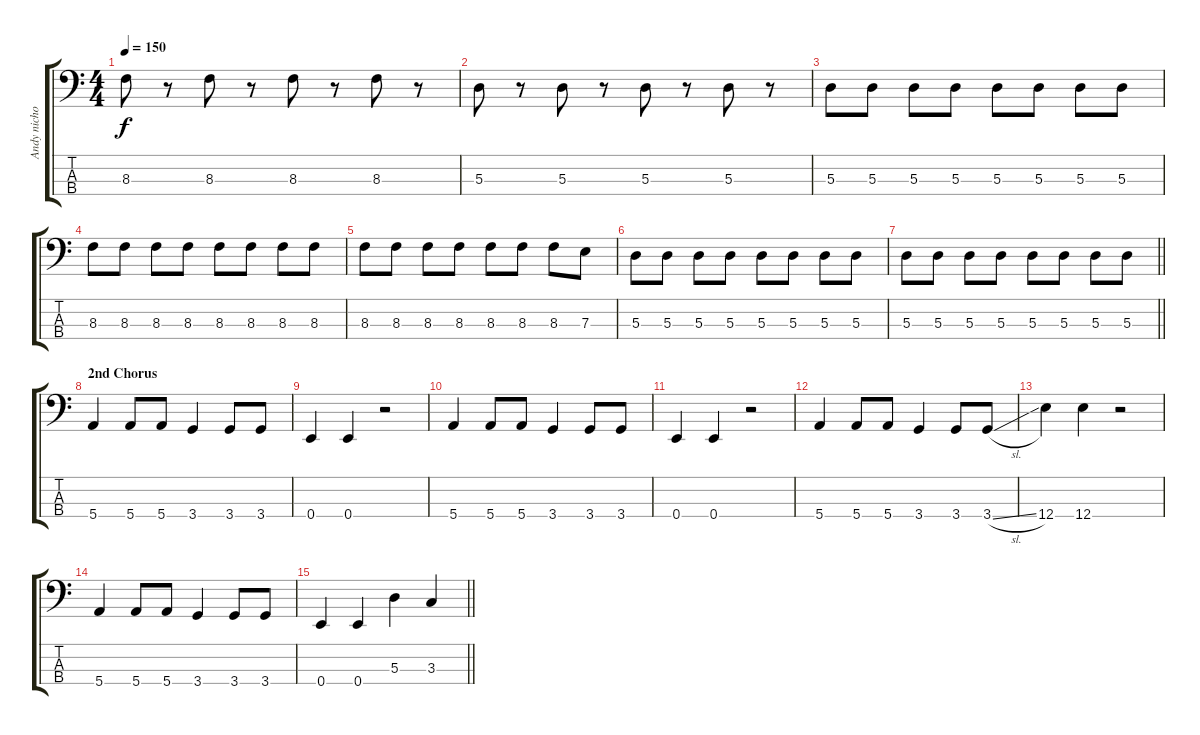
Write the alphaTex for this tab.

\track ("Andy nicholson" "Andy nicho") {instrument electricbasspick}
\staff {score tabs}
\tuning (G2 D2 A1 E1) {hide}
\ts (4 4)
\tempo 150
\clef f4
\ks c
8.3.8{dy f} r.8 8.3.8 r.8 8.3.8 r.8 8.3.8 r.8 |
5.3.8 r.8 5.3.8 r.8 5.3.8 r.8 5.3.8 r.8 |
5.3.8 5.3.8 5.3.8 5.3.8 5.3.8 5.3.8 5.3.8 5.3.8 |
8.3.8 8.3.8 8.3.8 8.3.8 8.3.8 8.3.8 8.3.8 8.3.8 |
8.3.8 8.3.8 8.3.8 8.3.8 8.3.8 8.3.8 8.3.8 7.3.8 |
5.3.8 5.3.8 5.3.8 5.3.8 5.3.8 5.3.8 5.3.8 5.3.8 |
\barLineRight lightlight
5.3.8 5.3.8 5.3.8 5.3.8 5.3.8 5.3.8 5.3.8 5.3.8 |
\section ("" "2nd Chorus")
5.4.4 5.4.8 5.4.8 3.4.4 3.4.8 3.4.8 |
0.4.4 0.4.4 r.2 |
5.4.4 5.4.8 5.4.8 3.4.4 3.4.8 3.4.8 |
0.4.4 0.4.4 r.2 |
5.4.4 5.4.8 5.4.8 3.4.4 3.4.8 3.4{sl}.8 |
12.4.4 12.4.4 r.2 |
5.4.4 5.4.8 5.4.8 3.4.4 3.4.8 3.4.8 |
\barLineRight lightlight
0.4.4 0.4.4 5.3.4 3.3.4
